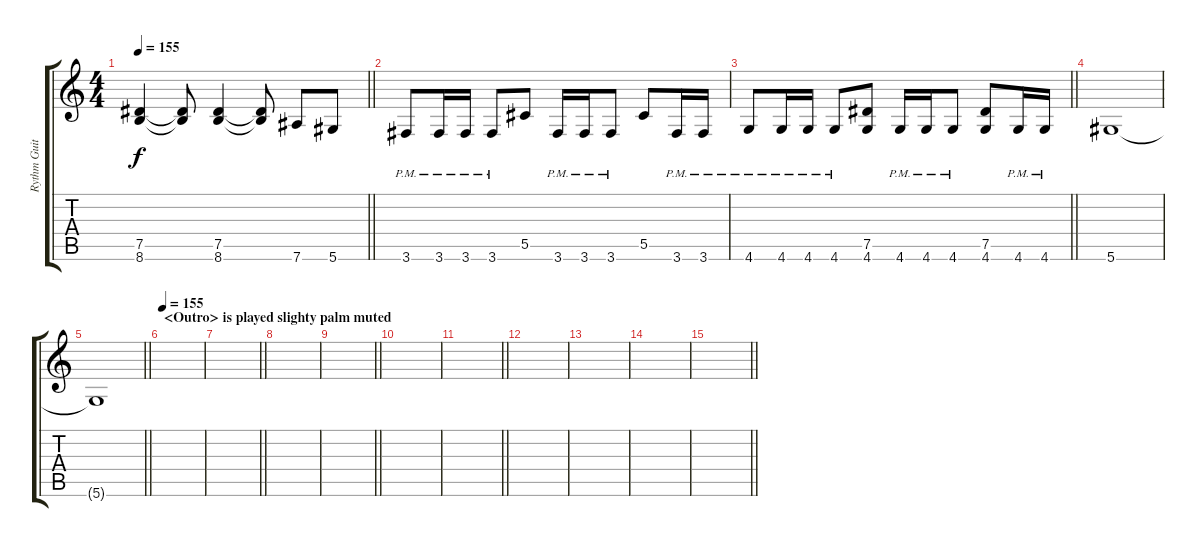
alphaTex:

\track ("Rythm Guitar 2" "Rythm Guit") {instrument distortionguitar}
\staff {score tabs}
\tuning (Eb4 Bb3 Gb3 Db3 Ab2 Eb2) {hide}
\ts (4 4)
\tempo 155
\clef g2
\barLineRight lightlight
\ks c
(7.5 8.6).4{dy f} (7.5{t} 8.6{t}).8 (7.5 8.6).4 (7.5{t} 8.6{t}).8 7.6.8 5.6.8 |
3.6{pm}.8 3.6{pm}.16 3.6{pm}.16 3.6{pm}.8 5.5.8 3.6{pm}.16 3.6{pm}.16 3.6{pm}.8 5.5.8 3.6{pm}.16 3.6{pm}.16 |
\barLineRight lightlight
4.6{pm}.8 4.6{pm}.16 4.6{pm}.16 4.6{pm}.8 (7.5 4.6).8 4.6{pm}.16 4.6{pm}.16 4.6{pm}.8 (7.5 4.6).8 4.6{pm}.16 4.6{pm}.16 |
5.6.1 |
\barLineRight lightlight
5.6{t}.1 |
\section ("" "<Outro> is played slighty palm muted")
\tempo 155
|
\barLineRight lightlight
|
|
\barLineRight lightlight
|
|
\barLineRight lightlight
|
|
|
|
\barLineRight lightlight
